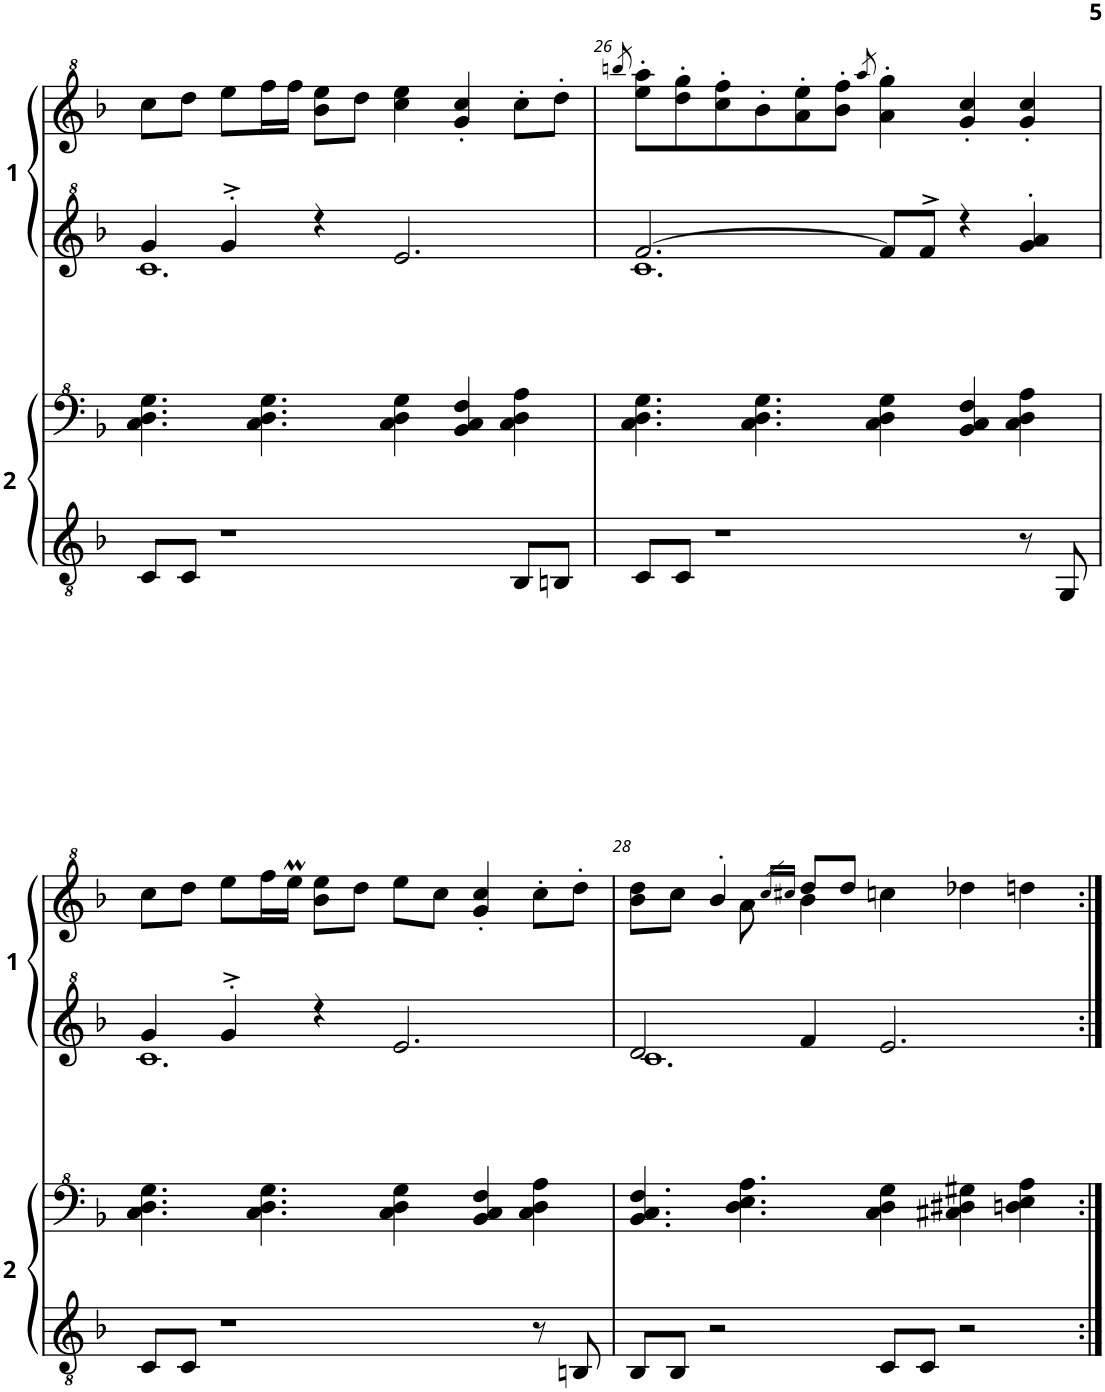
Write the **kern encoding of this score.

**kern	**kern	**kern	**kern
*part2	*part2	*part1	*part1
*staff4	*staff3	*staff2	*staff1
*I"Player 2	*	*I"Player 1	*
!!LO:PB:g=z
*clefGv2	*clefF^4	*clefG^2	*clefG^2
*k[b-]	*k[b-]	*k[b-]	*k[b-]
*M6/4	*M6/4	*M6/4	*M6/4
=25	=25	=25	=25
*	*	*^	*
8C/L	4.c\ 4.d\ 4.g\	4gg/	1.cc	8ccc\L
8C/J	.	.	.	8ddd\J
1r	.	4gg'^/	.	8eee\L
.	4.c\ 4.d\ 4.g\	.	.	16fff\L
.	.	.	.	16fff\JJ
.	.	4r	.	8bb-\ 8eee\L
.	.	.	.	8ddd\J
.	4c\ 4d\ 4g\	2.ee/	.	4ccc\ 4eee\
.	4B-/ 4c/ 4f/	.	.	4gg/' 4ccc/'
8BB-/L	4c\ 4d\ 4a\	.	.	8ccc'\L
8BBn/J	.	.	.	8ddd'\J
=26	=26	=26	=26	=26
.	.	.	.	8qbbbn/
8C/L	4.c\ 4.d\ 4.g\	[2.ff/	1.cc	8eee\' 8aaa\'L
8C/J	.	.	.	8ddd\' 8ggg\'
1r	.	.	.	8ccc\' 8fff\'
.	4.c\ 4.d\ 4.g\	.	.	8bb-'\
.	.	.	.	8aa\' 8eee\'
.	.	.	.	8bb-\' 8fff\'J
.	.	.	.	8qaaa/
.	4c\ 4d\ 4g\	8ff/L]	.	4aa\' 4ggg\'
.	.	8ff^/J	.	.
.	4B-/ 4c/ 4f/	4r	.	4gg/' 4ccc/'
8r	4c\ 4d\ 4a\	4gg/' 4aa/'	.	4gg/' 4ccc/'
8GG/	.	.	.	.
!!LO:LB:g=z
=27	=27	=27	=27	=27
8C/L	4.c\ 4.d\ 4.g\	4gg/	1.cc	8ccc\L
8C/J	.	.	.	8ddd\J
1r	.	4gg'^/	.	8eee\L
.	4.c\ 4.d\ 4.g\	.	.	16fff\L
.	.	.	.	16eeem\JJ
.	.	4r	.	8bb-\ 8eee\L
.	.	.	.	8ddd\J
.	4c\ 4d\ 4g\	2.ee/	.	8eee\L
.	.	.	.	8ccc\J
.	4B-/ 4c/ 4f/	.	.	4gg/' 4ccc/'
8r	4c\ 4d\ 4a\	.	.	8ccc'\L
8BBn/	.	.	.	8ddd'\J
=28	=28	=28	=28	=28
*	*	*	*	*^
8BB-/L	4.B-/ 4.c/ 4.f/	2dd/	1.cc	8bb-\ 8ddd\L	4.ryy
8BB-/J	.	.	.	8ccc\J	.
2r	.	.	.	4bb-'/	.
.	4.d\ 4.e\ 4.a\	.	.	.	8aa\
.	.	.	.	16qccc/LL	.
.	.	.	.	16qccc#X/JJ	.
.	.	4ff/	.	8ddd/L	4bb-\
.	.	.	.	8ddd/J	.
8C/L	4c\ 4d\ 4g\	2.ee/	.	4cccn\	2.ryy
8C/J	.	.	.	.	.
2r	4c#X\ 4d#X\ 4g#X\	.	.	4ddd-X\	.
.	4dn\ 4e\ 4a\	.	.	4dddn\	.
*	*	*v	*v	*	*
*	*	*	*v	*v
=:|!	=:|!	=:|!	=:|!
*-	*-	*-	*-
